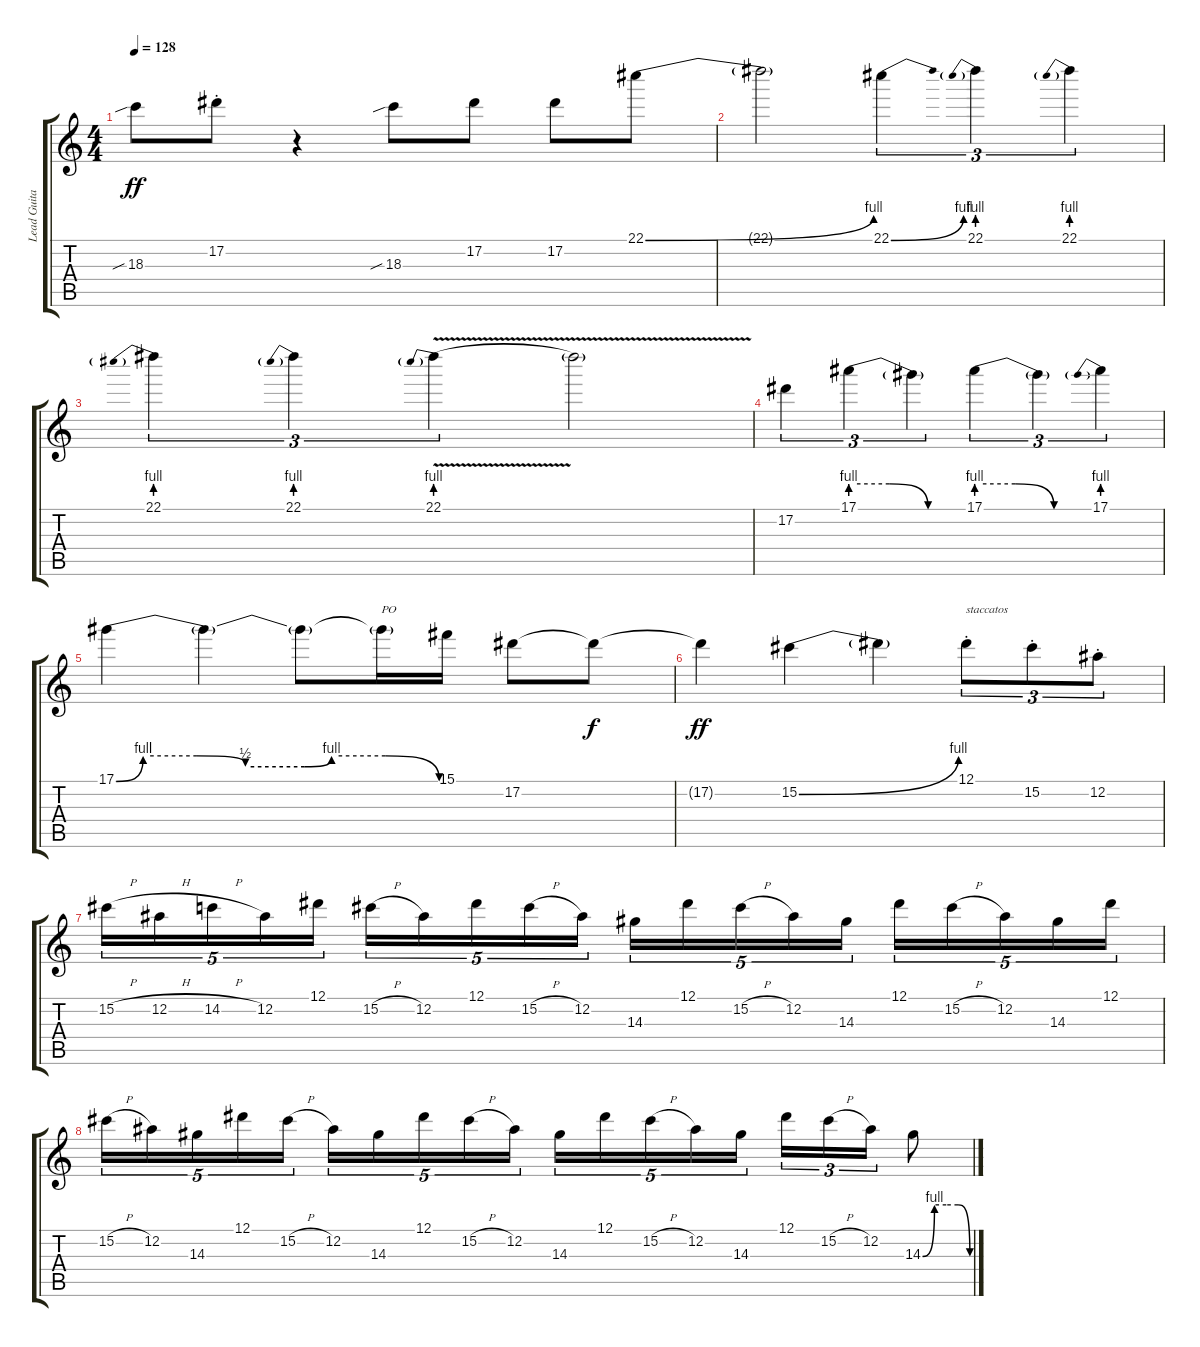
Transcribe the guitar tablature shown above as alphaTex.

\track ("Lead Guitar (Slash)" "Lead Guita") {instrument distortionguitar}
\staff {score tabs}
\tuning (Eb4 Bb3 Gb3 Db3 Ab2 Eb2) {hide}
\ts (4 4)
\tempo 128
\clef g2
\ks c
18.3{sib}.8{dy ff} 17.2{st}.8 r.4 18.3{sib}.8 17.2.8 17.2.8 22.1{be (bend 0 0 60 4)}.8 |
22.1{t}.2 22.1{be (bend 0 0 60 4)}.4{tu (3 2)} 22.1{be (prebend 0 4 60 4)}.4{tu (3 2)} 22.1{be (prebend 0 4 60 4)}.4{tu (3 2)} |
22.1{be (prebend 0 4 60 4)}.4{tu (3 2)} 22.1{be (prebend 0 4 60 4)}.4{tu (3 2)} 22.1{be (prebend 0 4 60 4) v}.4{tu (3 2)} 22.1{t}.2 |
17.2.4{tu (3 2)} 17.1{be (custom 0 4 20 4 40 0 60 0)}.4{tu (3 2)} 17.1{t}.4{tu (3 2)} 17.1{be (custom 0 4 20 4 40 0 60 0)}.4{tu (3 2)} 17.1{t}.4{tu (3 2)} 17.1{be (prebend 0 4 60 4)}.4{tu (3 2)} |
17.1{be (custom 0 0 5 4 15 4 24 2 35 2 40 4 50 4 60 0)}.4 17.1{t}.4 17.1{t}.8 17.1{t}.16{txt "PO"} 15.1.16 17.2.8 17.2{t}.8{dy f} |
17.2{t}.4{dy ff} 15.2{be (bend 0 0 60 4)}.4 15.2{t}.4 12.1{st}.8{tu (3 2) txt "staccatos"} 15.2{st}.8{tu (3 2)} 12.2{st}.8{tu (3 2)} |
15.2{h}.16{tu (5 4)} 12.2{h}.16{tu (5 4)} 14.2{h}.16{tu (5 4)} 12.2.16{tu (5 4)} 12.1.16{tu (5 4)} 15.2{h}.16{tu (5 4)} 12.2.16{tu (5 4)} 12.1.16{tu (5 4)} 15.2{h}.16{tu (5 4)} 12.2.16{tu (5 4)} 14.3.16{tu (5 4)} 12.1.16{tu (5 4)} 15.2{h}.16{tu (5 4)} 12.2.16{tu (5 4)} 14.3.16{tu (5 4)} 12.1.16{tu (5 4)} 15.2{h}.16{tu (5 4)} 12.2.16{tu (5 4)} 14.3.16{tu (5 4)} 12.1.16{tu (5 4)} |
15.2{h}.16{tu (5 4)} 12.2.16{tu (5 4)} 14.3.16{tu (5 4)} 12.1.16{tu (5 4)} 15.2{h}.16{tu (5 4)} 12.2.16{tu (5 4)} 14.3.16{tu (5 4)} 12.1.16{tu (5 4)} 15.2{h}.16{tu (5 4)} 12.2.16{tu (5 4)} 14.3.16{tu (5 4)} 12.1.16{tu (5 4)} 15.2{h}.16{tu (5 4)} 12.2.16{tu (5 4)} 14.3.16{tu (5 4)} 12.1.16{tu (3 2)} 15.2{h}.16{tu (3 2)} 12.2.16{tu (3 2)} 14.3{be (custom 0 0 15 4 30 4 45 4 60 0)}.8
